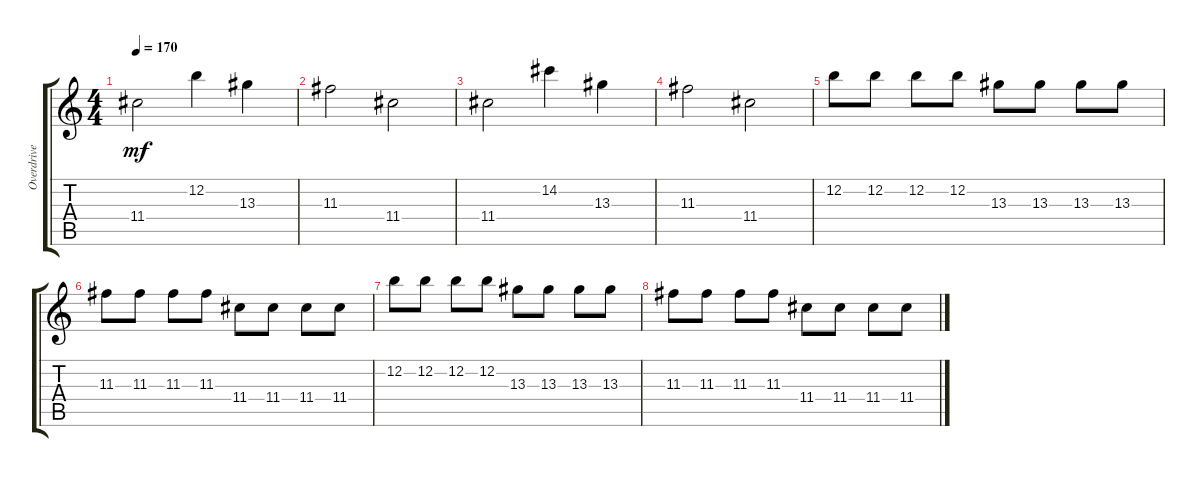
\track ("Overdrive Guitar" "Overdrive ") {instrument overdrivenguitar}
\staff {score tabs}
\tuning (E4 B3 G3 D3 A2 E2) {hide}
\ts (4 4)
\tempo 170
\clef g2
\ks c
11.4.2{dy mf} 12.2.4 13.3.4 |
11.3.2 11.4.2 |
11.4.2 14.2.4 13.3.4 |
11.3.2 11.4.2 |
12.2.8 12.2.8 12.2.8 12.2.8 13.3.8 13.3.8 13.3.8 13.3.8 |
11.3.8 11.3.8 11.3.8 11.3.8 11.4.8 11.4.8 11.4.8 11.4.8 |
12.2.8 12.2.8 12.2.8 12.2.8 13.3.8 13.3.8 13.3.8 13.3.8 |
11.3.8 11.3.8 11.3.8 11.3.8 11.4.8 11.4.8 11.4.8 11.4.8
